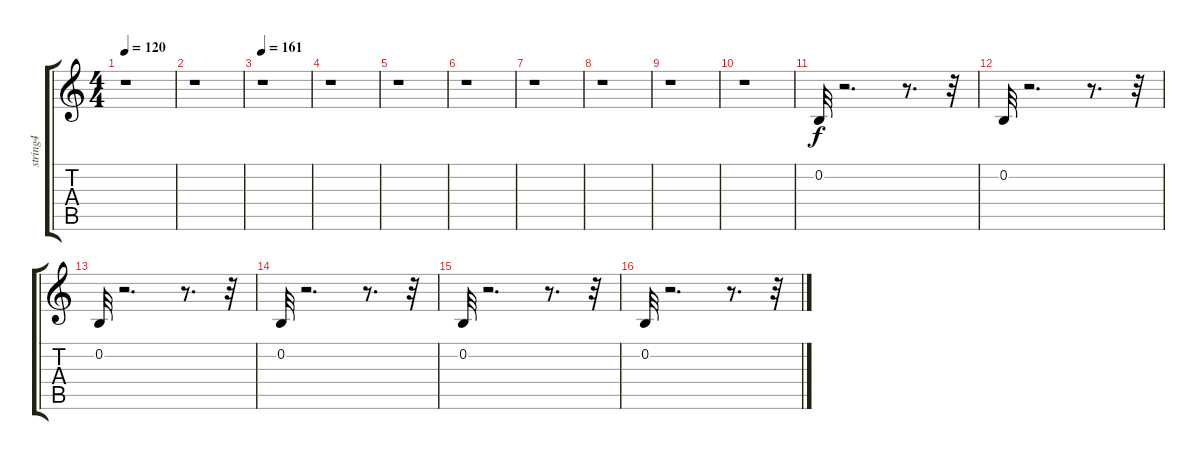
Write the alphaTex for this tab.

\track ("string4" "string4") {instrument stringensemble1}
\staff {score tabs}
\tuning (E4 B3 G3 D3 A2 E2) {hide}
\ts (4 4)
\tempo 120
\clef g2
\ks c
r.1{dy f instrument stringensemble1} |
r.1 |
\tempo 161
r.1 |
r.1 |
r.1 |
r.1 |
r.1 |
r.1 |
r.1 |
r.1 |
0.2.32{volume 16} r.2{d} r.8{d} r.32 |
0.2.32 r.2{d} r.8{d} r.32 |
0.2.32 r.2{d} r.8{d} r.32 |
0.2.32 r.2{d} r.8{d} r.32 |
0.2.32 r.2{d} r.8{d} r.32 |
0.2.32 r.2{d} r.8{d} r.32
